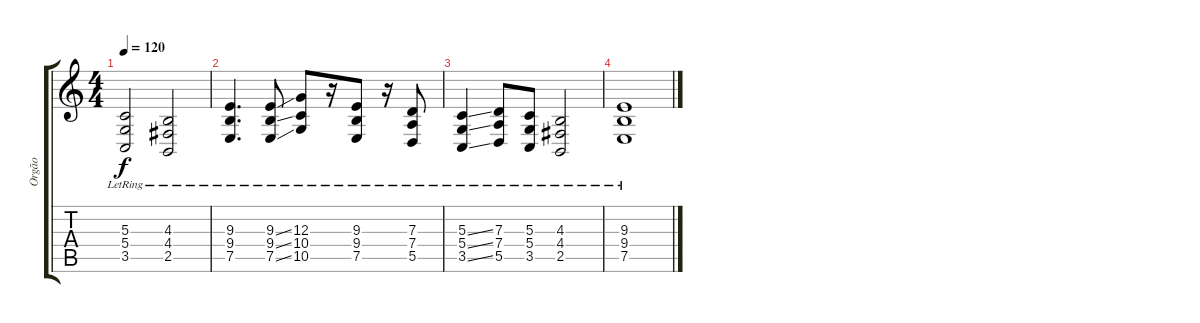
\track ("Orgão" "Orgão") {instrument stringensemble1}
\staff {score tabs}
\tuning (E4 B3 G3 D3 A2 E2) {hide}
\ts (4 4)
\tempo 120
\clef g2
\ks c
(5.3{lr} 5.4{lr} 3.5{lr}).2{dy f} (4.3{lr} 4.4{lr} 2.5{lr}).2 |
(9.3{lr} 9.4{lr} 7.5{lr}).4{d} (9.3{ss lr} 9.4{ss lr} 7.5{ss lr}).8 (12.3{lr} 10.4{lr} 10.5{lr}).8 r.16 (9.3{lr} 9.4{lr} 7.5{lr}).8 r.16 (7.3{lr} 7.4{lr} 5.5{lr}).8 |
(5.3{ss lr} 5.4{ss lr} 3.5{ss lr}).4 (7.3{lr} 7.4{lr} 5.5{lr}).8 (5.3{lr} 5.4{lr} 3.5{lr}).8 (4.3{lr} 4.4{lr} 2.5{lr}).2 |
(9.3{lr} 9.4{lr} 7.5{lr}).1
